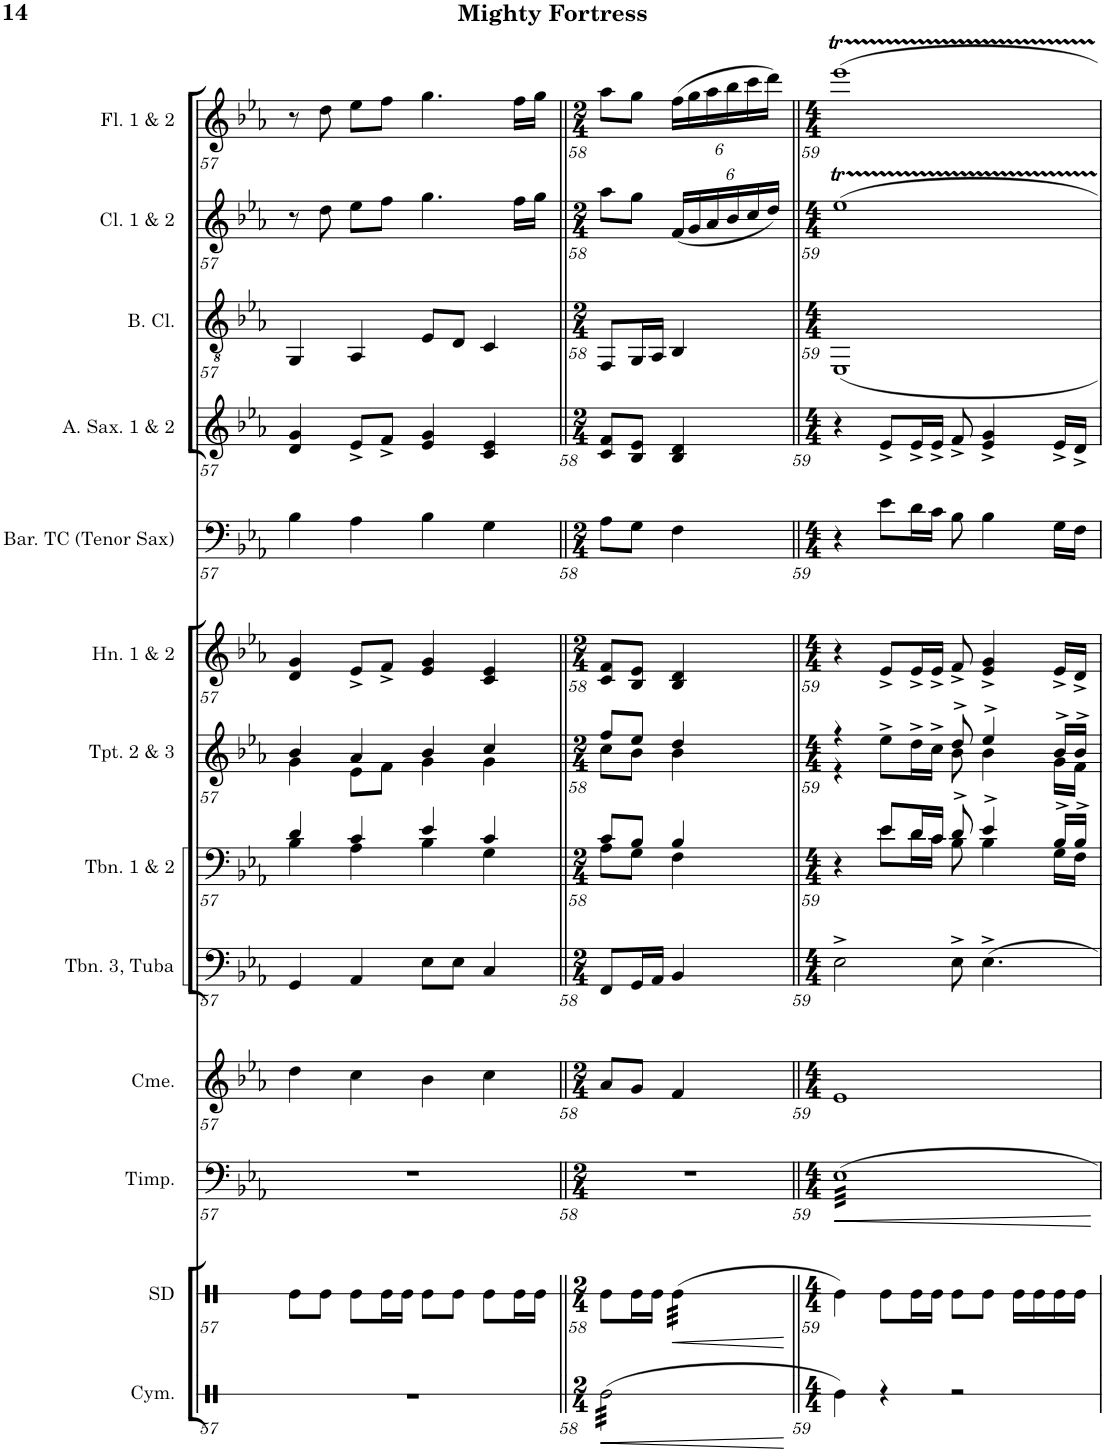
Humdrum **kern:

**kern	**kern	**kern	**dynam	**kern	**kern	**kern	**kern	**kern	**kern	**kern	**kern	**kern	**kern
*part13	*part12	*part11	*part11	*part10	*part9	*part8	*part7	*part6	*part5	*part4	*part3	*part2	*part1
*staff13	*staff12	*staff11	*staff11	*staff10	*staff9	*staff8	*staff7	*staff6	*staff5	*staff4	*staff3	*staff2	*staff1
*I"Aux Percussion	*I"Snare Drum	*I"Timpani	*	*I"Chimes	*I"Trombone 3, Tuba	*I"Trombone 1 &amp; 2	*I"Trumpet 2 &amp; 3	*I"Horn 1 &amp; 2	*I"Baritone TC (Tenor Sax)	*I"Alto Saxophone 1 &amp; 2	*I"Bass Clarinet	*I"Clarinet 1 &amp; 2	*I"Flute 1 &amp; 2
*I'Aux Perc	*I'SD	*I'Timp.	*	*I'Cme.	*I'Tbn. 3, Tuba	*I'Tbn. 1 &amp; 2	*I'Tpt. 2 &amp; 3	*I'Hn. 1 &amp; 2	*I'Bar. TC (Tenor Sax)	*I'A. Sax. 1 &amp; 2	*I'B. Cl.	*I'Cl. 1 &amp; 2	*I'Fl. 1 &amp; 2
!!LO:PB:g=z
*clefX	*clefX	*clefF4	*	*clefG2	*clefF4	*clefF4	*clefG2	*clefG2	*clefF4	*clefG2	*clefGv2	*clefG2	*clefG2
*	*	*	*	*	*	*	*Trd1c2	*Trd4c7	*Trd4c7	*Trd5c9	*Trd8c14	*Trd1c2	*
*k[]	*k[]	*k[b-e-a-]	*	*k[b-e-a-]	*k[b-e-a-]	*k[b-e-a-]	*k[b-e-a-]	*k[b-e-a-]	*k[b-e-a-]	*k[b-e-a-]	*k[b-e-a-]	*k[b-e-a-]	*k[b-e-a-]
*M4/4	*M4/4	*M4/4	*	*M4/4	*M4/4	*M4/4	*M4/4	*M4/4	*M4/4	*M4/4	*M4/4	*M4/4	*M4/4
=57	=57	=57	=57	=57	=57	=57	=57	=57	=57	=57	=57	=57	=57
*	*	*	*	*	*	*^	*^	*	*	*	*	*	*
1r	8Re\L	1r	.	4dd\	4GG/	4B-\	4d/	4b-/	4g\	4d/ 4g/	4B-\	4d/ 4g/	4GG/	8r	8r
.	8Re\J	.	.	.	.	.	.	.	.	.	.	.	.	8dd\	8dd\
.	8Re\L	.	.	4cc\	4AA-/	4A-\	4c/	4a-/	8e-\L	8e-^/L	4A-\	8e-^/L	4AA-/	8ee-\L	8ee-\L
.	16Re\L	.	.	.	.	.	.	.	8f\J	8f^/J	.	8f^/J	.	8ff\J	8ff\J
.	16Re\JJ	.	.	.	.	.	.	.	.	.	.	.	.	.	.
.	8Re\L	.	.	4b-\	8E-\L	4B-\	4e-/	4b-/	4g\	4e-/ 4g/	4B-\	4e-/ 4g/	8E-/L	4.gg\	4.gg\
.	8Re\J	.	.	.	8E-\J	.	.	.	.	.	.	.	8D/J	.	.
.	8Re\L	.	.	4cc\	4C/	4G\	4c/	4cc/	4g\	4c/ 4e-/	4G\	4c/ 4e-/	4C/	.	.
.	16Re\L	.	.	.	.	.	.	.	.	.	.	.	.	16ff\LL	16ff\LL
.	16Re\JJ	.	.	.	.	.	.	.	.	.	.	.	.	16gg\JJ	16gg\JJ
=58||	=58||	=58||	=58||	=58||	=58||	=58||	=58||	=58||	=58||	=58||	=58||	=58||	=58||	=58||	=58||
*M2/4	*M2/4	*M2/4	*	*M2/4	*M2/4	*M2/4	*	*M2/4	*	*M2/4	*M2/4	*M2/4	*M2/4	*M2/4	*M2/4
*tremolo	*	*	*	*	*	*	*	*	*	*	*	*	*	*	*
(32Re\LLL	8Re\L	2r	.	8a-/L	8FF/L	8A-\L	8c/L	8ff/L	8cc\L	8c/ 8f/L	8A-\L	8c/ 8f/L	8FF/L	8aa-\L	8aa-\L
(32Re\	.	.	.	.	.	.	.	.	.	.	.	.	.	.	.
(32Re\	.	.	.	.	.	.	.	.	.	.	.	.	.	.	.
(32Re\	.	.	.	.	.	.	.	.	.	.	.	.	.	.	.
(32Re\	16Re\L	.	.	8g/J	16GG/L	8G\J	8B-/J	8ee-/J	8b-\J	8B-/ 8e-/J	8G\J	8B-/ 8e-/J	16GG/L	8gg\J	8gg\J
(32Re\	.	.	.	.	.	.	.	.	.	.	.	.	.	.	.
(32Re\	16Re\JJ	.	.	.	16AA-/JJ	.	.	.	.	.	.	.	16AA-/JJ	.	.
(32Re\	.	.	.	.	.	.	.	.	.	.	.	.	.	.	.
*	*	*	*	*	*	*	*	*	*	*	*	*	*	*Xbrackettup	*Xbrackettup
*	*tremolo	*	*	*	*	*	*	*	*	*	*	*	*	*	*
(32Re\	(32Re\LLL	.	.	4f/	4BB-/	4F\	4B-/	4dd/	4b-\	4B-/ 4d/	4F\	4B-/ 4d/	4BB-/	(24f/LL	(24ff\LL
(32Re\	(32Re\	.	.	.	.	.	.	.	.	.	.	.	.	.	.
.	.	.	.	.	.	.	.	.	.	.	.	.	.	24g/	24gg\
(32Re\	(32Re\	.	.	.	.	.	.	.	.	.	.	.	.	.	.
.	.	.	.	.	.	.	.	.	.	.	.	.	.	24a-/	24aa-\
(32Re\	(32Re\	.	.	.	.	.	.	.	.	.	.	.	.	.	.
(32Re\	(32Re\	.	.	.	.	.	.	.	.	.	.	.	.	24b-/	24bb-\
(32Re\	(32Re\	.	.	.	.	.	.	.	.	.	.	.	.	.	.
.	.	.	.	.	.	.	.	.	.	.	.	.	.	24cc/	24ccc\
(32Re\	(32Re\	.	.	.	.	.	.	.	.	.	.	.	.	.	.
.	.	.	.	.	.	.	.	.	.	.	.	.	.	24dd/JJ)	24ddd\JJ)
(32Re\JJJ	(32Re\JJJ	.	.	.	.	.	.	.	.	.	.	.	.	.	.
*	*Xtremolo	*	*	*	*	*	*	*	*	*	*	*	*	*	*
*Xtremolo	*	*	*	*	*	*	*	*	*	*	*	*	*	*	*
=59||	=59||	=59||	=59||	=59||	=59||	=59||	=59||	=59||	=59||	=59||	=59||	=59||	=59||	=59||	=59||
*M4/4	*M4/4	*M4/4	*	*M4/4	*M4/4	*M4/4	*	*M4/4	*	*M4/4	*M4/4	*M4/4	*M4/4	*M4/4	*M4/4
!	!	!	!LO:HP:b	!	!	!	!	!	!	!	!	!	!	!	!
*	*	*tremolo	*	*	*	*	*	*	*	*	*	*	*	*	*
4Re\)	4Re\)	32E-LLL	<	1e-	2E-^\	4r	4ryy	4r	4r	4r	4r	4r	1EE-	1ee-T	1eee-T
.	.	32E-	.	.	.	.	.	.	.	.	.	.	.	.	.
.	.	32E-	.	.	.	.	.	.	.	.	.	.	.	.	.
.	.	32E-	.	.	.	.	.	.	.	.	.	.	.	.	.
.	.	32E-	.	.	.	.	.	.	.	.	.	.	.	.	.
.	.	32E-	.	.	.	.	.	.	.	.	.	.	.	.	.
.	.	32E-	.	.	.	.	.	.	.	.	.	.	.	.	.
.	.	32E-	.	.	.	.	.	.	.	.	.	.	.	.	.
4r	8Re\L	32E-	.	.	.	8e-\L	8e-/L	8ee-^\L	4ryy	8e-^/L	8e-\L	8e-^/L	.	.	.
.	.	32E-	.	.	.	.	.	.	.	.	.	.	.	.	.
.	.	32E-	.	.	.	.	.	.	.	.	.	.	.	.	.
.	.	32E-	.	.	.	.	.	.	.	.	.	.	.	.	.
.	16Re\L	32E-	.	.	.	16d\L	16d/L	16dd^\L	.	16e-^/L	16d\L	16e-^/L	.	.	.
.	.	32E-	.	.	.	.	.	.	.	.	.	.	.	.	.
.	16Re\JJ	32E-	.	.	.	16c\JJ	16c/JJ	16cc^\JJ	.	16e-^/JJ	16c\JJ	16e-^/JJ	.	.	.
.	.	32E-	.	.	.	.	.	.	.	.	.	.	.	.	.
2r	8Re\L	32E-	.	.	8E-^\	8B-\	8d^>/	8dd^/	8b-\	8f^/	8B-\	8f^/	.	.	.
.	.	32E-	.	.	.	.	.	.	.	.	.	.	.	.	.
.	.	32E-	.	.	.	.	.	.	.	.	.	.	.	.	.
.	.	32E-	.	.	.	.	.	.	.	.	.	.	.	.	.
.	8Re\J	32E-	.	.	4.E-^\	4B-\	4e-^>/	4ee-^/	4b-\	4e-/^ 4g/^	4B-\	4e-/^ 4g/^	.	.	.
.	.	32E-	.	.	.	.	.	.	.	.	.	.	.	.	.
.	.	32E-	.	.	.	.	.	.	.	.	.	.	.	.	.
.	.	32E-	.	.	.	.	.	.	.	.	.	.	.	.	.
.	16Re\LL	32E-	.	.	.	.	.	.	.	.	.	.	.	.	.
.	.	32E-	.	.	.	.	.	.	.	.	.	.	.	.	.
.	16Re\	32E-	.	.	.	.	.	.	.	.	.	.	.	.	.
.	.	32E-	.	.	.	.	.	.	.	.	.	.	.	.	.
.	16Re\	32E-	.	.	.	16G\LL	16B-^>/LL	16b-^/LL	16g\LL	16e-^/LL	16G\LL	16e-^/LL	.	.	.
.	.	32E-	.	.	.	.	.	.	.	.	.	.	.	.	.
.	16Re\JJ	32E-	.	.	.	16F\JJ	16B-^>/JJ	16b-^/JJ	16f\JJ	16d^/JJ	16F\JJ	16d^/JJ	.	.	.
.	.	32E-JJJ	.	.	.	.	.	.	.	.	.	.	.	.	.
*	*	*Xtremolo	*	*	*	*	*	*	*	*	*	*	*	*	*
*	*	*	*	*	*	*v	*v	*	*	*	*	*	*	*	*
*	*	*	*	*	*	*	*v	*v	*	*	*	*	*	*
.	.	.	[	.	.	.	.	.	.	.	.	.	.
=	=	=	=	=	=	=	=	=	=	=	=	=	=
*-	*-	*-	*-	*-	*-	*-	*-	*-	*-	*-	*-	*-	*-
